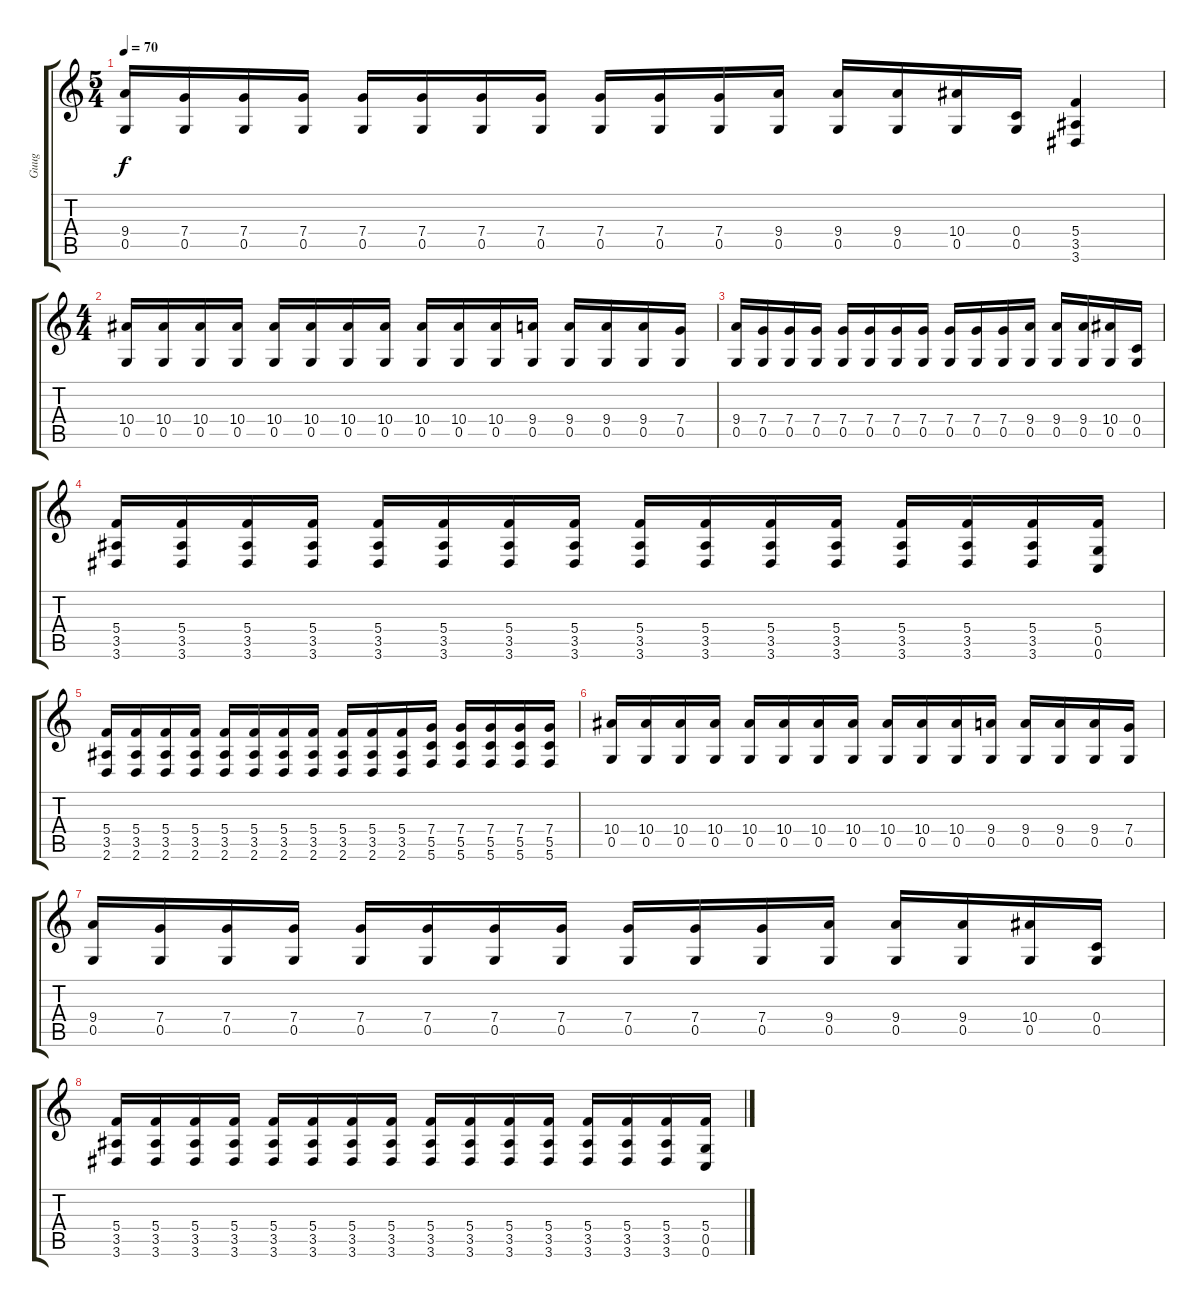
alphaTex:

\track ("Guug" "Guug") {instrument overdrivenguitar}
\staff {score tabs}
\tuning (D4 A3 F3 C3 G2 C2) {hide}
\ts (5 4)
\tempo 70
\clef g2
\ks c
(9.4 0.5).16{dy f instrument electricguitarclean} (7.4 0.5).16 (7.4 0.5).16 (7.4 0.5).16 (7.4 0.5).16 (7.4 0.5).16 (7.4 0.5).16 (7.4 0.5).16 (7.4 0.5).16 (7.4 0.5).16 (7.4 0.5).16 (9.4 0.5).16 (9.4 0.5).16 (9.4 0.5).16 (10.4 0.5).16 (0.4 0.5).16 (5.4 3.5 3.6).4 |
\ts (4 4)
(10.4 0.5).16{instrument electricguitarclean} (10.4 0.5).16 (10.4 0.5).16 (10.4 0.5).16 (10.4 0.5).16 (10.4 0.5).16 (10.4 0.5).16 (10.4 0.5).16 (10.4 0.5).16 (10.4 0.5).16 (10.4 0.5).16 (9.4 0.5).16 (9.4 0.5).16 (9.4 0.5).16 (9.4 0.5).16 (7.4 0.5).16 |
(9.4 0.5).16{instrument electricguitarclean} (7.4 0.5).16 (7.4 0.5).16 (7.4 0.5).16 (7.4 0.5).16 (7.4 0.5).16 (7.4 0.5).16 (7.4 0.5).16 (7.4 0.5).16 (7.4 0.5).16 (7.4 0.5).16 (9.4 0.5).16 (9.4 0.5).16 (9.4 0.5).16 (10.4 0.5).16 (0.4 0.5).16 |
(5.4 3.5 3.6).16{instrument electricguitarclean} (5.4 3.5 3.6).16 (5.4 3.5 3.6).16 (5.4 3.5 3.6).16 (5.4 3.5 3.6).16 (5.4 3.5 3.6).16 (5.4 3.5 3.6).16 (5.4 3.5 3.6).16 (5.4 3.5 3.6).16 (5.4 3.5 3.6).16 (5.4 3.5 3.6).16 (5.4 3.5 3.6).16 (5.4 3.5 3.6).16 (5.4 3.5 3.6).16 (5.4 3.5 3.6).16 (5.4 0.5 0.6).16 |
(5.4 3.5 2.6).16{instrument electricguitarclean} (5.4 3.5 2.6).16 (5.4 3.5 2.6).16 (5.4 3.5 2.6).16 (5.4 3.5 2.6).16 (5.4 3.5 2.6).16 (5.4 3.5 2.6).16 (5.4 3.5 2.6).16 (5.4 3.5 2.6).16 (5.4 3.5 2.6).16 (5.4 3.5 2.6).16 (7.4 5.5 5.6).16 (7.4 5.5 5.6).16 (7.4 5.5 5.6).16 (7.4 5.5 5.6).16 (7.4 5.5 5.6).16 |
(10.4 0.5).16{instrument electricguitarclean} (10.4 0.5).16 (10.4 0.5).16 (10.4 0.5).16 (10.4 0.5).16 (10.4 0.5).16 (10.4 0.5).16 (10.4 0.5).16 (10.4 0.5).16 (10.4 0.5).16 (10.4 0.5).16 (9.4 0.5).16 (9.4 0.5).16 (9.4 0.5).16 (9.4 0.5).16 (7.4 0.5).16 |
(9.4 0.5).16{instrument electricguitarclean} (7.4 0.5).16 (7.4 0.5).16 (7.4 0.5).16 (7.4 0.5).16 (7.4 0.5).16 (7.4 0.5).16 (7.4 0.5).16 (7.4 0.5).16 (7.4 0.5).16 (7.4 0.5).16 (9.4 0.5).16 (9.4 0.5).16 (9.4 0.5).16 (10.4 0.5).16 (0.4 0.5).16 |
(5.4 3.5 3.6).16{instrument electricguitarclean} (5.4 3.5 3.6).16 (5.4 3.5 3.6).16 (5.4 3.5 3.6).16 (5.4 3.5 3.6).16 (5.4 3.5 3.6).16 (5.4 3.5 3.6).16 (5.4 3.5 3.6).16 (5.4 3.5 3.6).16 (5.4 3.5 3.6).16 (5.4 3.5 3.6).16 (5.4 3.5 3.6).16 (5.4 3.5 3.6).16 (5.4 3.5 3.6).16 (5.4 3.5 3.6).16 (5.4 0.5 0.6).16
